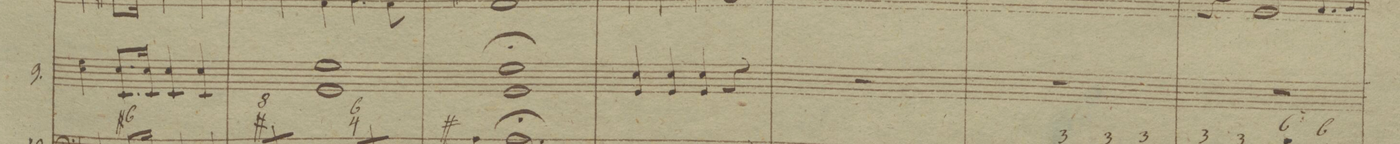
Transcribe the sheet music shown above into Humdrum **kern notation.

**kern	**dynam
*I"Corni in F.	*
*clefG2	*
*k[b-]	*
*met(c|)	*
*M2/2	*
4a 4f\	.
8.fL 8.F/	.
16fJk 16F/	.
4f 4F/	.
4f 4F/	.
=71	=71
1a 1A	.
=72	=72
1a 1A;	.
=73	=73
4f 4A/	.
4f 4A/	.
4f 4A/	.
4r	.
=74	=74
1r	.
=75	=75
1r	.
=76	=76
1r	.
=77	=77
*-	*-
